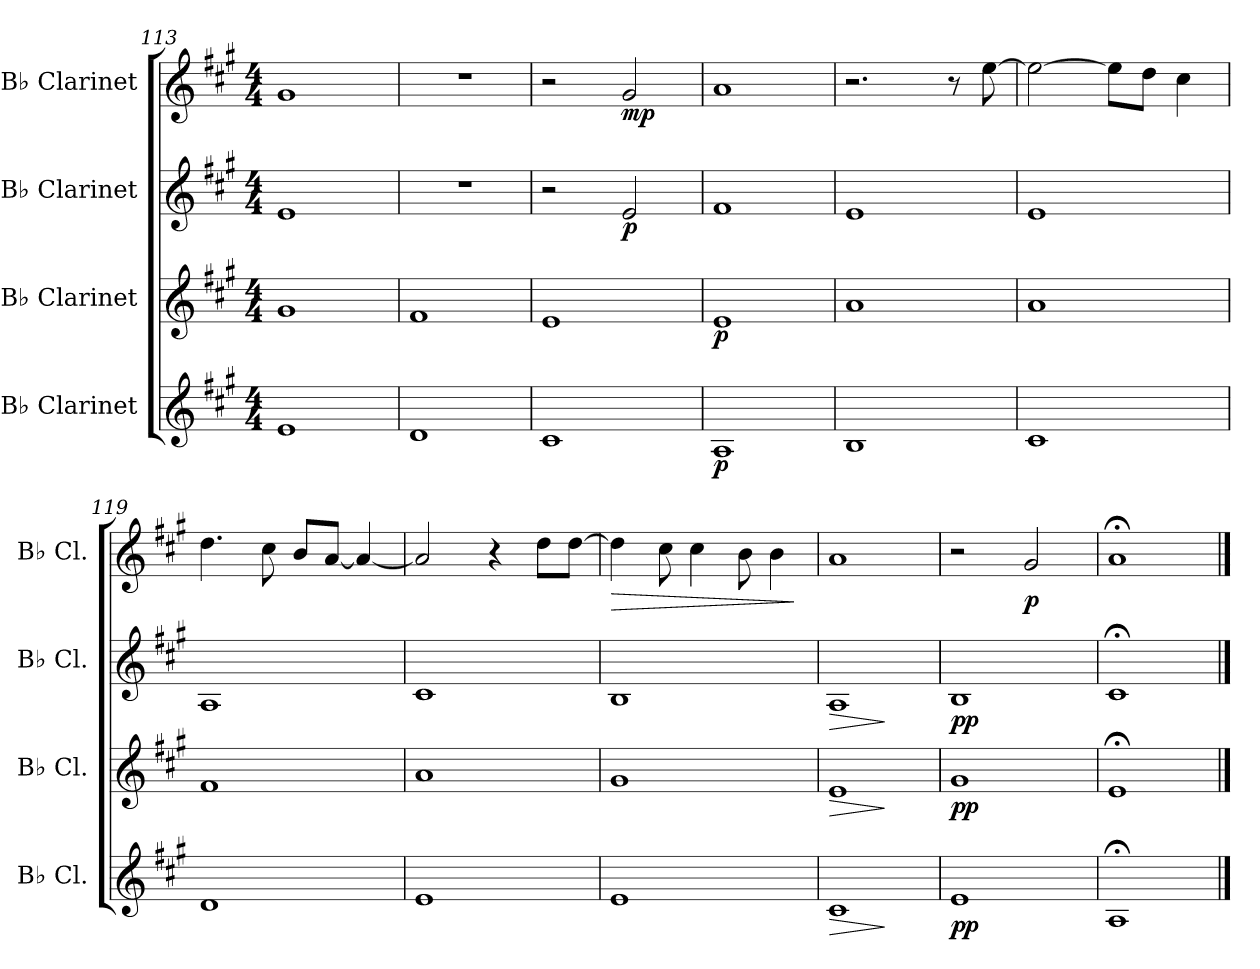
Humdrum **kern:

**kern	**dynam	**kern	**dynam	**kern	**dynam	**kern	**dynam
*part4	*part4	*part3	*part3	*part2	*part2	*part1	*part1
*staff4	*staff4	*staff3	*staff3	*staff2	*staff2	*staff1	*staff1
*I"B♭ Clarinet	*	*I"B♭ Clarinet	*	*I"B♭ Clarinet	*	*I"B♭ Clarinet	*
*I'B♭ Cl.	*	*I'B♭ Cl.	*	*I'B♭ Cl.	*	*I'B♭ Cl.	*
*clefG2	*	*clefG2	*	*clefG2	*	*clefG2	*
*ITrd1c2	*	*ITrd1c2	*	*ITrd1c2	*	*ITrd1c2	*
*k[f#]	*	*k[f#]	*	*k[f#]	*	*k[f#]	*
*M4/4	*	*M4/4	*	*M4/4	*	*M4/4	*
=113	=113	=113	=113	=113	=113	=113	=113
1d	.	1f#	.	1d	.	1f#	.
!!LO:LB:g=z
=114	=114	=114	=114	=114	=114	=114	=114
1c	.	1e	.	1r	.	1r	.
=115	=115	=115	=115	=115	=115	=115	=115
1B	.	1d	.	2r	.	2r	.
!	!	!	!	!	!LO:DY:b	!	!LO:DY:b
.	.	.	.	2d/	p	2f#/	mp
=116	=116	=116	=116	=116	=116	=116	=116
!	!LO:DY:b	!	!LO:DY:b	!	!	!	!
1G	p	1d	p	1e	.	1g	.
=117	=117	=117	=117	=117	=117	=117	=117
1A	.	1g	.	1d	.	2.r	.
.	.	.	.	.	.	8r	.
.	.	.	.	.	.	[8dd\	.
=118	=118	=118	=118	=118	=118	=118	=118
1B	.	1g	.	1d	.	2dd\_	.
.	.	.	.	.	.	8dd\L]	.
.	.	.	.	.	.	8cc\J	.
.	.	.	.	.	.	4b\	.
=119	=119	=119	=119	=119	=119	=119	=119
1c	.	1e	.	1G	.	4.cc\	.
.	.	.	.	.	.	8b\	.
.	.	.	.	.	.	8a/L	.
.	.	.	.	.	.	[8g/J	.
.	.	.	.	.	.	4g/_	.
=120	=120	=120	=120	=120	=120	=120	=120
1d	.	1g	.	1B	.	2g/]	.
.	.	.	.	.	.	4r	.
.	.	.	.	.	.	8cc\L	.
.	.	.	.	.	.	[8cc\J	.
=121	=121	=121	=121	=121	=121	=121	=121
!	!	!	!	!	!	!	!LO:HP:b
1d	.	1f#	.	1A	.	4cc\]	>
.	.	.	.	.	.	8b\	.
.	.	.	.	.	.	4b\	.
.	.	.	.	.	.	8a\	.
.	.	.	.	.	.	4a\	.
.	.	.	.	.	.	.	]
=122	=122	=122	=122	=122	=122	=122	=122
!	!LO:HP:b	!	!LO:HP:b	!	!LO:HP:b	!	!
1B	>	1d	>	1G	>	1g	.
.	]	.	]	.	]	.	.
=123	=123	=123	=123	=123	=123	=123	=123
!	!LO:DY:b	!	!LO:DY:b	!	!LO:DY:b	!	!
1d	pp	1f#	pp	1A	pp	2r	.
!	!	!	!	!	!	!	!LO:DY:b
.	.	.	.	.	.	2f#/	p
!!LO:LB:g=z
=124	=124	=124	=124	=124	=124	=124	=124
1G;<	.	1d;<	.	1B;<	.	1g;<	.
==	==	==	==	==	==	==	==
*-	*-	*-	*-	*-	*-	*-	*-
